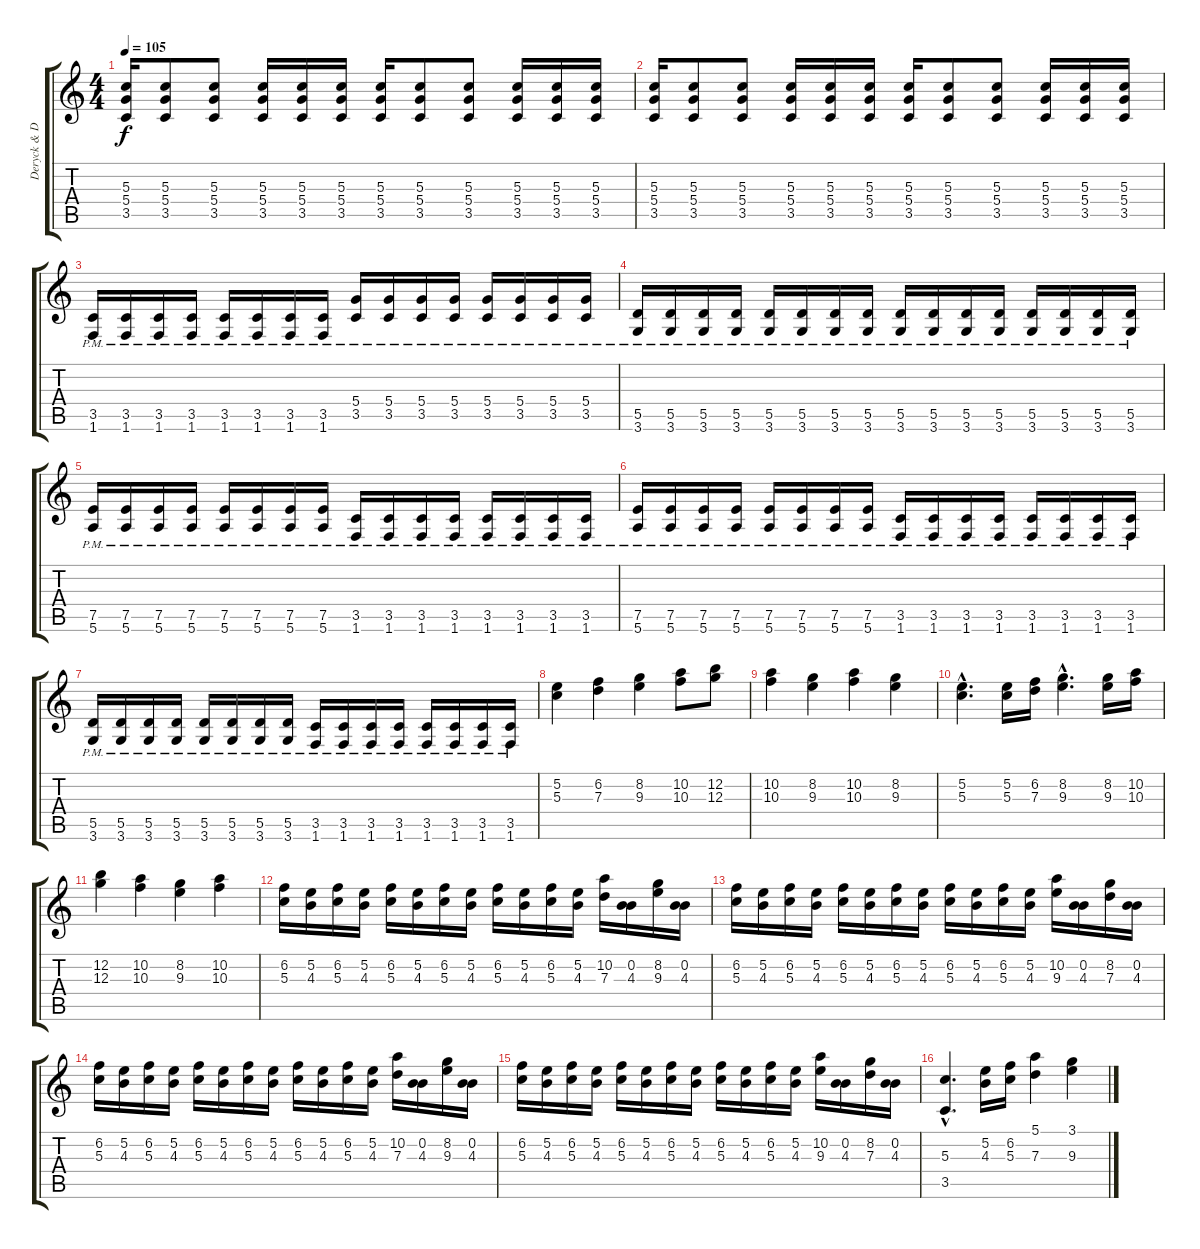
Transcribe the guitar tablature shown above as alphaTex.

\track ("Deryck & Dave" "Deryck & D") {instrument distortionguitar}
\staff {score tabs}
\tuning (E4 B3 G3 D3 A2 E2) {hide}
\ts (4 4)
\tempo 105
\clef g2
\ks c
(5.3 5.4 3.5).16{dy f} (5.3 5.4 3.5).8 (5.3 5.4 3.5).8 (5.3 5.4 3.5).16 (5.3 5.4 3.5).16 (5.3 5.4 3.5).16 (5.3 5.4 3.5).16 (5.3 5.4 3.5).8 (5.3 5.4 3.5).8 (5.3 5.4 3.5).16 (5.3 5.4 3.5).16 (5.3 5.4 3.5).16 |
(5.3 5.4 3.5).16 (5.3 5.4 3.5).8 (5.3 5.4 3.5).8 (5.3 5.4 3.5).16 (5.3 5.4 3.5).16 (5.3 5.4 3.5).16 (5.3 5.4 3.5).16 (5.3 5.4 3.5).8 (5.3 5.4 3.5).8 (5.3 5.4 3.5).16 (5.3 5.4 3.5).16 (5.3 5.4 3.5).16 |
(3.5{pm} 1.6{pm}).16 (3.5{pm} 1.6{pm}).16 (3.5{pm} 1.6{pm}).16 (3.5{pm} 1.6{pm}).16 (3.5{pm} 1.6{pm}).16 (3.5{pm} 1.6{pm}).16 (3.5{pm} 1.6{pm}).16 (3.5{pm} 1.6{pm}).16 (5.4{pm} 3.5{pm}).16 (5.4{pm} 3.5{pm}).16 (5.4{pm} 3.5{pm}).16 (5.4{pm} 3.5{pm}).16 (5.4{pm} 3.5{pm}).16 (5.4{pm} 3.5{pm}).16 (5.4{pm} 3.5{pm}).16 (5.4{pm} 3.5{pm}).16 |
(5.5{pm} 3.6{pm}).16 (5.5{pm} 3.6{pm}).16 (5.5{pm} 3.6{pm}).16 (5.5{pm} 3.6{pm}).16 (5.5{pm} 3.6{pm}).16 (5.5{pm} 3.6{pm}).16 (5.5{pm} 3.6{pm}).16 (5.5{pm} 3.6{pm}).16 (5.5{pm} 3.6{pm}).16 (5.5{pm} 3.6{pm}).16 (5.5{pm} 3.6{pm}).16 (5.5{pm} 3.6{pm}).16 (5.5{pm} 3.6{pm}).16 (5.5{pm} 3.6{pm}).16 (5.5{pm} 3.6{pm}).16 (5.5{pm} 3.6{pm}).16 |
(7.5{pm} 5.6{pm}).16 (7.5{pm} 5.6{pm}).16 (7.5{pm} 5.6{pm}).16 (7.5{pm} 5.6{pm}).16 (7.5{pm} 5.6{pm}).16 (7.5{pm} 5.6{pm}).16 (7.5{pm} 5.6{pm}).16 (7.5{pm} 5.6{pm}).16 (3.5{pm} 1.6{pm}).16 (3.5{pm} 1.6{pm}).16 (3.5{pm} 1.6{pm}).16 (3.5{pm} 1.6{pm}).16 (3.5{pm} 1.6{pm}).16 (3.5{pm} 1.6{pm}).16 (3.5{pm} 1.6{pm}).16 (3.5{pm} 1.6{pm}).16 |
(7.5{pm} 5.6{pm}).16 (7.5{pm} 5.6{pm}).16 (7.5{pm} 5.6{pm}).16 (7.5{pm} 5.6{pm}).16 (7.5{pm} 5.6{pm}).16 (7.5{pm} 5.6{pm}).16 (7.5{pm} 5.6{pm}).16 (7.5{pm} 5.6{pm}).16 (3.5{pm} 1.6{pm}).16 (3.5{pm} 1.6{pm}).16 (3.5{pm} 1.6{pm}).16 (3.5{pm} 1.6{pm}).16 (3.5{pm} 1.6{pm}).16 (3.5{pm} 1.6{pm}).16 (3.5{pm} 1.6{pm}).16 (3.5{pm} 1.6{pm}).16 |
(5.5{pm} 3.6{pm}).16 (5.5{pm} 3.6{pm}).16 (5.5{pm} 3.6{pm}).16 (5.5{pm} 3.6{pm}).16 (5.5{pm} 3.6{pm}).16 (5.5{pm} 3.6{pm}).16 (5.5{pm} 3.6{pm}).16 (5.5{pm} 3.6{pm}).16 (3.5{pm} 1.6{pm}).16 (3.5{pm} 1.6{pm}).16 (3.5{pm} 1.6{pm}).16 (3.5{pm} 1.6{pm}).16 (3.5{pm} 1.6{pm}).16 (3.5{pm} 1.6{pm}).16 (3.5{pm} 1.6{pm}).16 (3.5{pm} 1.6{pm}).16 |
(5.2 5.3).4 (6.2 7.3).4 (8.2 9.3).4 (10.2 10.3).8 (12.2 12.3).8 |
(10.2 10.3).4 (8.2 9.3).4 (10.2 10.3).4 (8.2 9.3).4 |
(5.2{hac} 5.3{hac}).4{d} (5.2 5.3).16 (6.2 7.3).16 (8.2{hac} 9.3{hac}).4{d} (8.2 9.3).16 (10.2 10.3).16 |
(12.2 12.3).4 (10.2 10.3).4 (8.2 9.3).4 (10.2 10.3).4 |
(6.2 5.3).16 (5.2 4.3).16 (6.2 5.3).16 (5.2 4.3).16 (6.2 5.3).16 (5.2 4.3).16 (6.2 5.3).16 (5.2 4.3).16 (6.2 5.3).16 (5.2 4.3).16 (6.2 5.3).16 (5.2 4.3).16 (10.2 7.3).16 (0.2 4.3).16 (8.2 9.3).16 (0.2 4.3).16 |
(6.2 5.3).16 (5.2 4.3).16 (6.2 5.3).16 (5.2 4.3).16 (6.2 5.3).16 (5.2 4.3).16 (6.2 5.3).16 (5.2 4.3).16 (6.2 5.3).16 (5.2 4.3).16 (6.2 5.3).16 (5.2 4.3).16 (10.2 9.3).16 (0.2 4.3).16 (8.2 7.3).16 (0.2 4.3).16 |
(6.2 5.3).16 (5.2 4.3).16 (6.2 5.3).16 (5.2 4.3).16 (6.2 5.3).16 (5.2 4.3).16 (6.2 5.3).16 (5.2 4.3).16 (6.2 5.3).16 (5.2 4.3).16 (6.2 5.3).16 (5.2 4.3).16 (10.2 7.3).16 (0.2 4.3).16 (8.2 9.3).16 (0.2 4.3).16 |
(6.2 5.3).16 (5.2 4.3).16 (6.2 5.3).16 (5.2 4.3).16 (6.2 5.3).16 (5.2 4.3).16 (6.2 5.3).16 (5.2 4.3).16 (6.2 5.3).16 (5.2 4.3).16 (6.2 5.3).16 (5.2 4.3).16 (10.2 9.3).16 (0.2 4.3).16 (8.2 7.3).16 (0.2 4.3).16 |
(5.3{hac} 3.5{hac}).4{d} (5.2 4.3).16 (6.2 5.3).16 (5.1 7.3).4 (3.1 9.3).4
